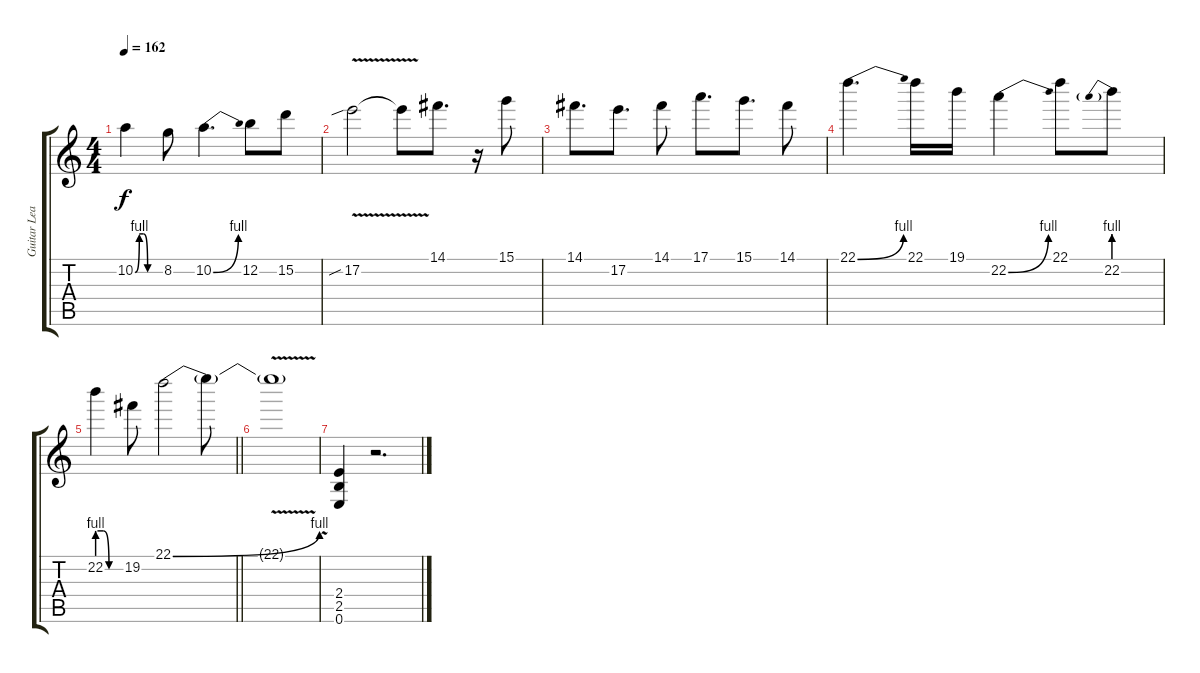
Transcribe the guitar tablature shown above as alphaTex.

\track ("Guitar Lead" "Guitar Lea") {instrument distortionguitar}
\staff {score tabs}
\tuning (E4 B3 G3 D3 A2 E2) {hide}
\ts (4 4)
\tempo 162
\clef g2
\ks c
10.2{be (custom 0 0 10 4 20 4 30 0 60 0)}.4{dy f} 8.2.8 10.2{be (bend 0 0 60 4)}.4{d} 12.2.8 15.2.8 |
17.2{v sib}.2 17.2{t}.8 14.1.8{d} r.16 15.1.8 |
14.1.8{d} 17.2.8{d} 14.1.8 17.1.8{d} 15.1.8{d} 14.1.8 |
22.1{be (bend 0 0 60 4)}.4{d} 22.1.16 19.1.16 22.2{be (bend 0 0 60 4)}.4 22.1.8 22.2{be (prebend 0 4 60 4)}.8 |
\barLineRight lightlight
22.2{be (custom 0 4 15 4 30 0 60 0)}.4 19.2.8 22.1{be (bend 0 0 60 4)}.2 22.1{t}.8 |
22.1{v t}.1 |
(2.4 2.5 0.6).4 r.2{d}
